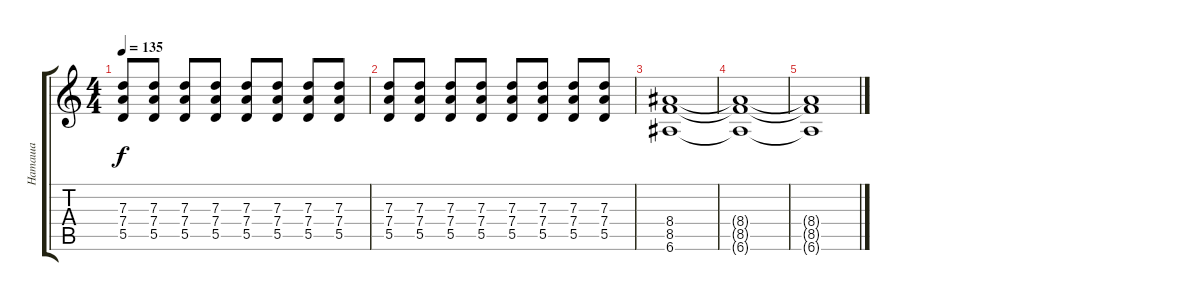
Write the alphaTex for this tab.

\track ("Наташа" "Наташа") {instrument overdrivenguitar}
\staff {score tabs}
\tuning (E4 B3 G3 D3 A2 E2) {hide}
\ts (4 4)
\tempo 135
\clef g2
\ks c
(7.3 7.4 5.5).8{dy f} (7.3 7.4 5.5).8 (7.3 7.4 5.5).8 (7.3 7.4 5.5).8 (7.3 7.4 5.5).8 (7.3 7.4 5.5).8 (7.3 7.4 5.5).8 (7.3 7.4 5.5).8 |
(7.3 7.4 5.5).8 (7.3 7.4 5.5).8 (7.3 7.4 5.5).8 (7.3 7.4 5.5).8 (7.3 7.4 5.5).8 (7.3 7.4 5.5).8 (7.3 7.4 5.5).8 (7.3 7.4 5.5).8 |
(8.4 8.5 6.6).1 |
(8.4{t} 8.5{t} 6.6{t}).1 |
(8.4{t} 8.5{t} 6.6{t}).1
